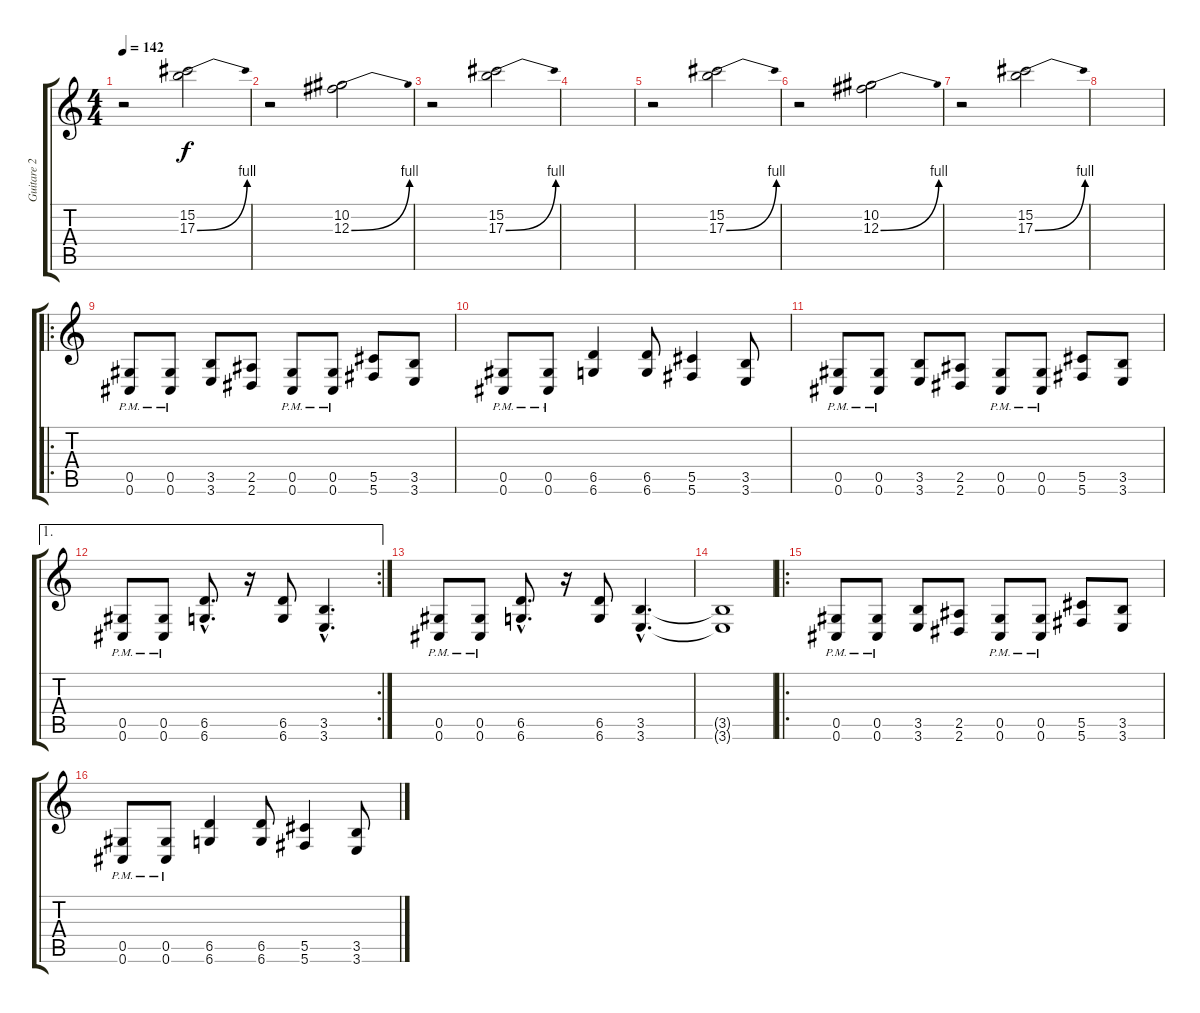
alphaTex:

\track ("Guitare 2" "Guitare 2") {instrument distortionguitar}
\staff {score tabs}
\tuning (Eb4 Bb3 Gb3 Db3 Ab2 Db2) {hide}
\ts (4 4)
\tempo 142
\clef g2
\ks c
r.2{dy f instrument distortionguitar} (15.2 17.3{be (bend 0 0 60 4)}).2 |
r.2 (10.2 12.3{be (bend 0 0 60 4)}).2 |
r.2 (15.2 17.3{be (bend 0 0 60 4)}).2 |
|
r.2 (15.2 17.3{be (bend 0 0 60 4)}).2 |
r.2 (10.2 12.3{be (bend 0 0 60 4)}).2 |
r.2 (15.2 17.3{be (bend 0 0 60 4)}).2 |
|
\ro
(0.5{pm} 0.6).8 (0.5{pm} 0.6).8 (3.5 3.6).8 (2.5 2.6).8 (0.5{pm} 0.6).8 (0.5{pm} 0.6).8 (5.5 5.6).8 (3.5 3.6).8 |
(0.5{pm} 0.6).8 (0.5{pm} 0.6).8 (6.5 6.6).4 (6.5 6.6).8 (5.5 5.6).4 (3.5 3.6).8 |
(0.5{pm} 0.6).8 (0.5{pm} 0.6).8 (3.5 3.6).8 (2.5 2.6).8 (0.5{pm} 0.6).8 (0.5{pm} 0.6).8 (5.5 5.6).8 (3.5 3.6).8 |
\ae 1
\rc 2
(0.5{pm} 0.6).8 (0.5{pm} 0.6).8 (6.5{hac} 6.6{hac}).8{d} r.16 (6.5 6.6).8 (3.5{hac} 3.6{hac}).4{d} |
(0.5{pm} 0.6).8 (0.5{pm} 0.6).8 (6.5{hac} 6.6{hac}).8{d} r.16 (6.5 6.6).8 (3.5{hac} 3.6{hac}).4{d} |
(3.5{t} 3.6{t}).1 |
\ro
(0.5{pm} 0.6).8 (0.5{pm} 0.6).8 (3.5 3.6).8 (2.5 2.6).8 (0.5{pm} 0.6).8 (0.5{pm} 0.6).8 (5.5 5.6).8 (3.5 3.6).8 |
(0.5{pm} 0.6).8 (0.5{pm} 0.6).8 (6.5 6.6).4 (6.5 6.6).8 (5.5 5.6).4 (3.5 3.6).8
